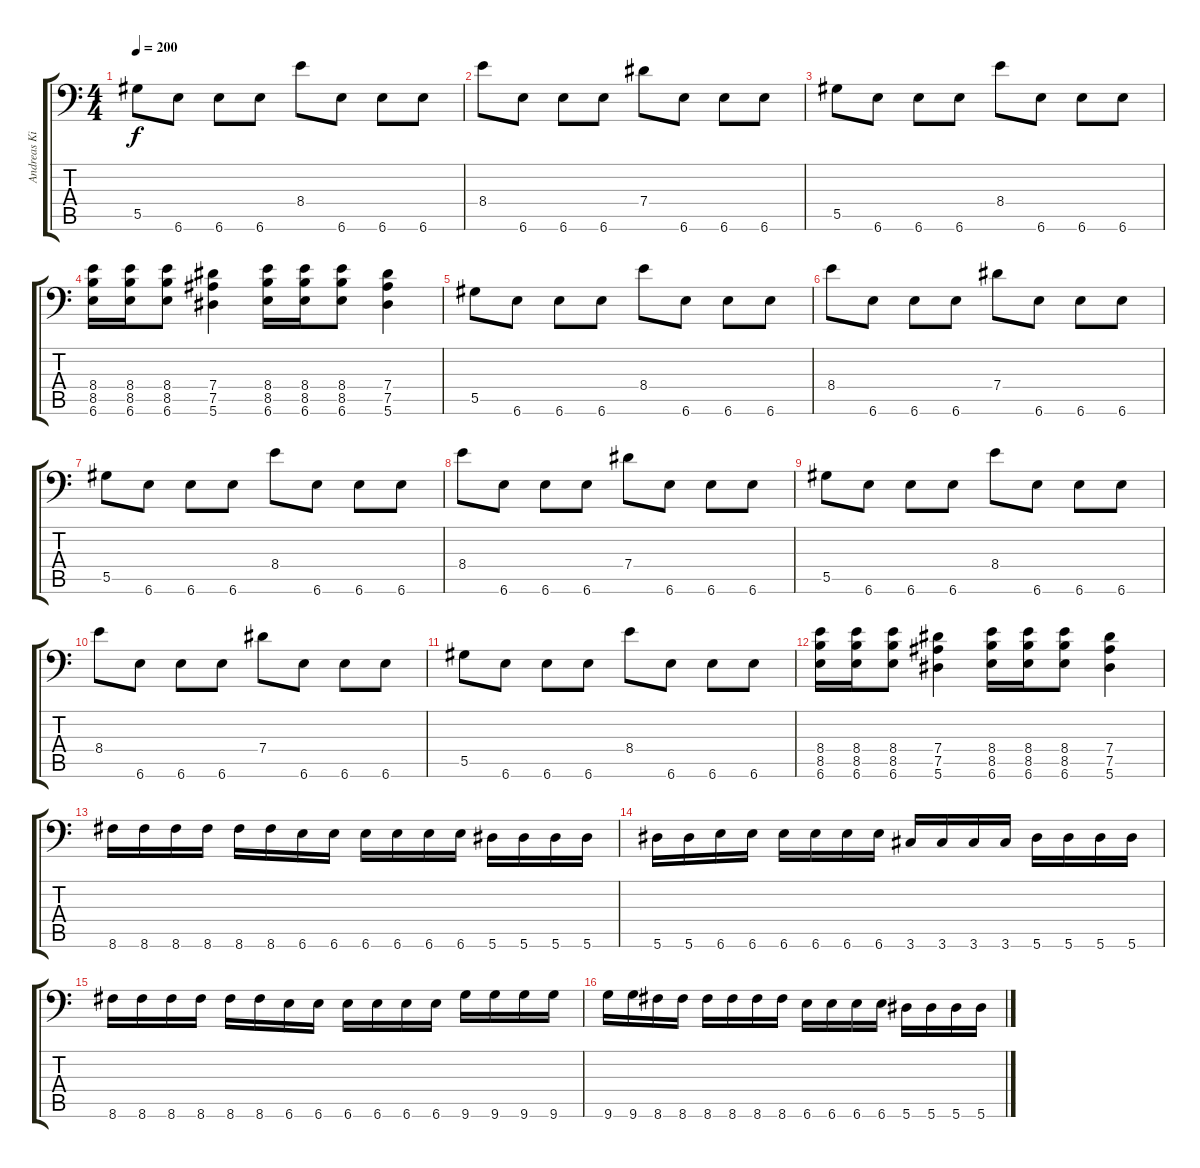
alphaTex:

\track ("Andreas Kisser" "Andreas Ki") {instrument distortionguitar}
\staff {score tabs}
\tuning (Bb3 F3 Db3 Ab2 Eb2 Bb1) {hide}
\ts (4 4)
\tempo 200
\clef f4
\ks c
5.5.8{dy f} 6.6.8 6.6.8 6.6.8 8.4.8 6.6.8 6.6.8 6.6.8 |
8.4.8 6.6.8 6.6.8 6.6.8 7.4.8 6.6.8 6.6.8 6.6.8 |
5.5.8 6.6.8 6.6.8 6.6.8 8.4.8 6.6.8 6.6.8 6.6.8 |
(8.4 8.5 6.6).16 (8.4 8.5 6.6).16 (8.4 8.5 6.6).8 (7.4 7.5 5.6).4 (8.4 8.5 6.6).16 (8.4 8.5 6.6).16 (8.4 8.5 6.6).8 (7.4 7.5 5.6).4 |
5.5.8 6.6.8 6.6.8 6.6.8 8.4.8 6.6.8 6.6.8 6.6.8 |
8.4.8 6.6.8 6.6.8 6.6.8 7.4.8 6.6.8 6.6.8 6.6.8 |
5.5.8 6.6.8 6.6.8 6.6.8 8.4.8 6.6.8 6.6.8 6.6.8 |
8.4.8 6.6.8 6.6.8 6.6.8 7.4.8 6.6.8 6.6.8 6.6.8 |
5.5.8 6.6.8 6.6.8 6.6.8 8.4.8 6.6.8 6.6.8 6.6.8 |
8.4.8 6.6.8 6.6.8 6.6.8 7.4.8 6.6.8 6.6.8 6.6.8 |
5.5.8 6.6.8 6.6.8 6.6.8 8.4.8 6.6.8 6.6.8 6.6.8 |
(8.4 8.5 6.6).16 (8.4 8.5 6.6).16 (8.4 8.5 6.6).8 (7.4 7.5 5.6).4 (8.4 8.5 6.6).16 (8.4 8.5 6.6).16 (8.4 8.5 6.6).8 (7.4 7.5 5.6).4 |
8.6.16 8.6.16 8.6.16 8.6.16 8.6.16 8.6.16 6.6.16 6.6.16 6.6.16 6.6.16 6.6.16 6.6.16 5.6.16 5.6.16 5.6.16 5.6.16 |
5.6.16 5.6.16 6.6.16 6.6.16 6.6.16 6.6.16 6.6.16 6.6.16 3.6.16 3.6.16 3.6.16 3.6.16 5.6.16 5.6.16 5.6.16 5.6.16 |
8.6.16 8.6.16 8.6.16 8.6.16 8.6.16 8.6.16 6.6.16 6.6.16 6.6.16 6.6.16 6.6.16 6.6.16 9.6.16 9.6.16 9.6.16 9.6.16 |
9.6.16 9.6.16 8.6.16 8.6.16 8.6.16 8.6.16 8.6.16 8.6.16 6.6.16 6.6.16 6.6.16 6.6.16 5.6.16 5.6.16 5.6.16 5.6.16
